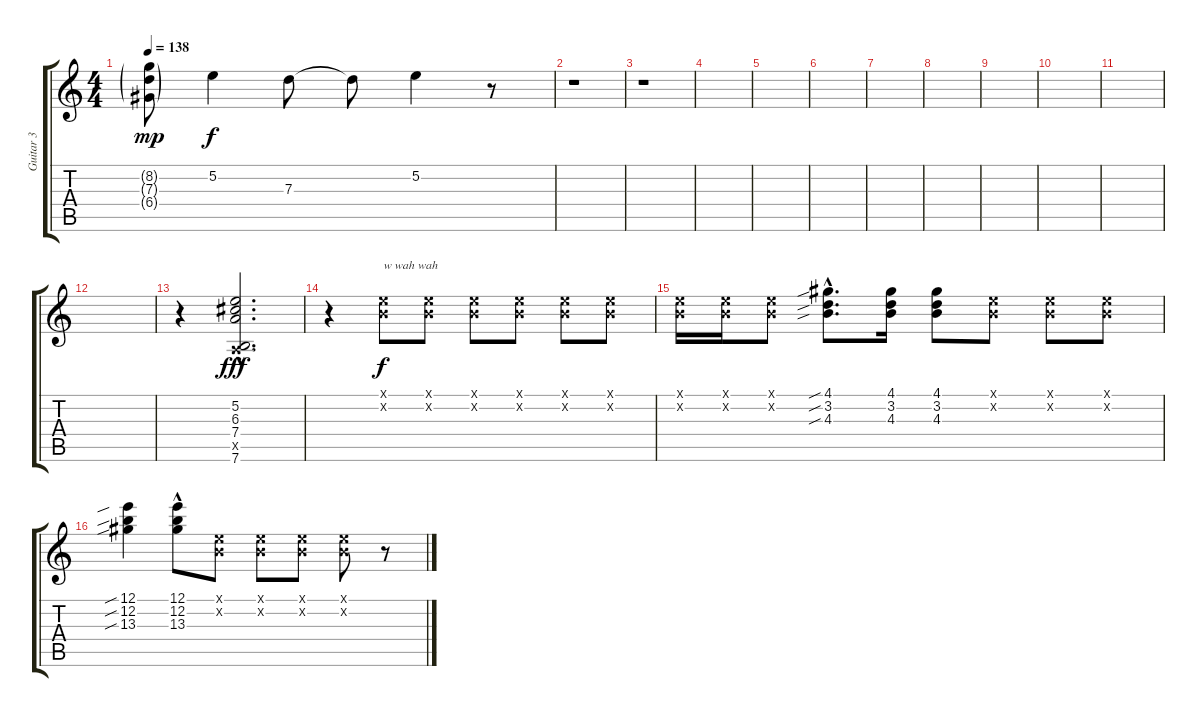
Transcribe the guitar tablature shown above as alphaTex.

\track ("Guitar 3" "Guitar 3") {instrument electricguitarclean}
\staff {score tabs}
\tuning (E4 B3 G3 D3 A2 E2) {hide}
\ts (4 4)
\tempo 138
\clef g2
\ks c
(8.2{g} 7.3{g} 6.4{g}).8{dy mp} 5.2.4{dy f} 7.3.8 7.3{t}.8 5.2.4 r.8 |
r.1 |
r.1 |
|
|
|
|
|
|
|
|
|
r.4 (5.2{hac} 6.3{hac} 7.4{hac} 0.5{hac x} 7.6{hac}).2{d dy fff} |
r.4 (0.1{x} 0.2{x}).8{txt "w wah wah" dy f} (0.1{x} 0.2{x}).8 (0.1{x} 0.2{x}).8 (0.1{x} 0.2{x}).8 (0.1{x} 0.2{x}).8 (0.1{x} 0.2{x}).8 |
(0.1{x} 0.2{x}).16 (0.1{x} 0.2{x}).16 (0.1{x} 0.2{x}).8 (4.1{sib hac} 3.2{sib hac} 4.3{sib hac}).8{d} (4.1 3.2 4.3).16 (4.1 3.2 4.3).8 (0.1{x} 0.2{x}).8 (0.1{x} 0.2{x}).8 (0.1{x} 0.2{x}).8 |
(12.1{sib} 12.2{sib} 13.3{sib}).4 (12.1{hac} 12.2{hac} 13.3{hac}).8 (0.1{x} 0.2{x}).8 (0.1{x} 0.2{x}).8 (0.1{x} 0.2{x}).8 (0.1{x} 0.2{x}).8 r.8
